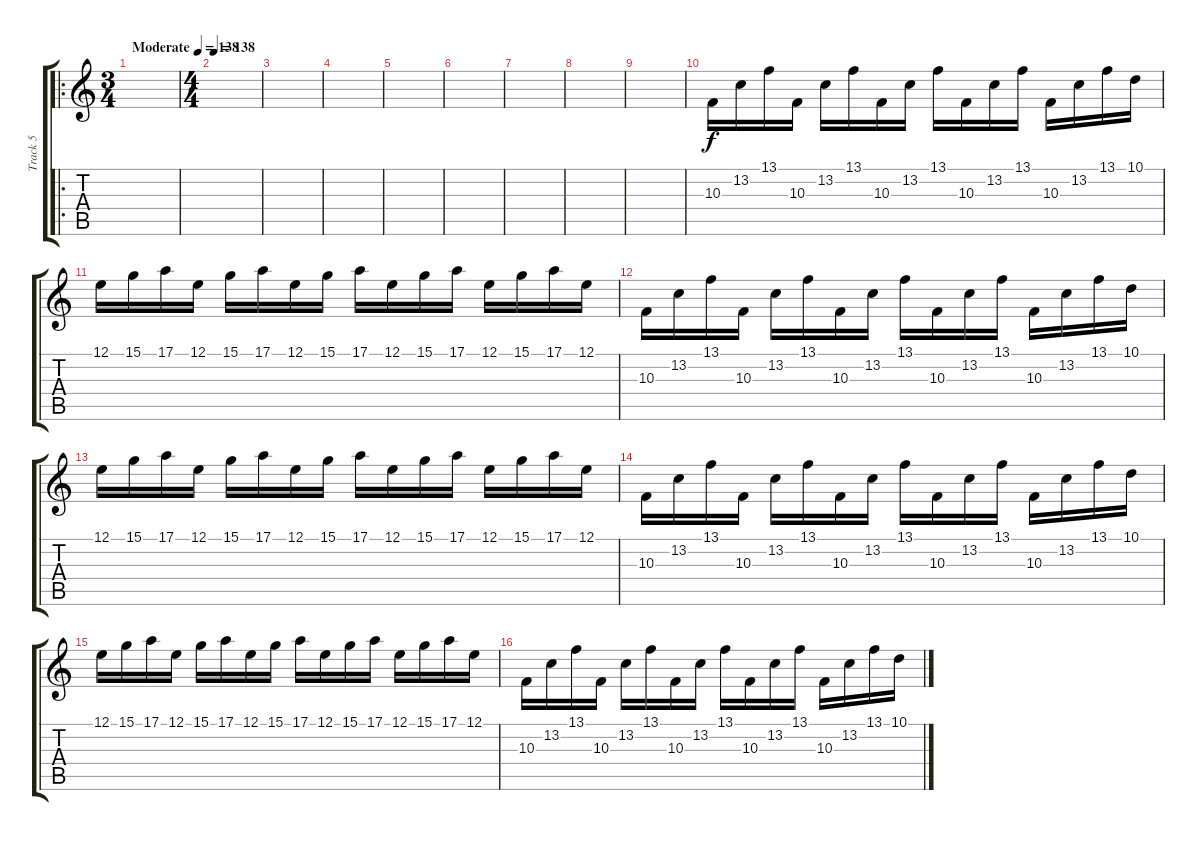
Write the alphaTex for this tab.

\track ("Track 5" "Track 5") {instrument lead5charang}
\staff {score tabs}
\tuning (E4 B3 G3 D3 A2 E2) {hide}
\ro
\ts (3 4)
\tempo (138 "Moderate")
\tempo 276
\tempo (138 "Moderate")
\clef g2
\ks c
|
\ts (4 4)
\tempo 138
|
|
|
|
|
|
|
|
10.3.16 13.2.16 13.1.16 10.3.16 13.2.16 13.1.16 10.3.16 13.2.16 13.1.16 10.3.16 13.2.16 13.1.16 10.3.16 13.2.16 13.1.16 10.1.16 |
12.1.16 15.1.16 17.1.16 12.1.16 15.1.16 17.1.16 12.1.16 15.1.16 17.1.16 12.1.16 15.1.16 17.1.16 12.1.16 15.1.16 17.1.16 12.1.16 |
10.3.16 13.2.16 13.1.16 10.3.16 13.2.16 13.1.16 10.3.16 13.2.16 13.1.16 10.3.16 13.2.16 13.1.16 10.3.16 13.2.16 13.1.16 10.1.16 |
12.1.16 15.1.16 17.1.16 12.1.16 15.1.16 17.1.16 12.1.16 15.1.16 17.1.16 12.1.16 15.1.16 17.1.16 12.1.16 15.1.16 17.1.16 12.1.16 |
10.3.16 13.2.16 13.1.16 10.3.16 13.2.16 13.1.16 10.3.16 13.2.16 13.1.16 10.3.16 13.2.16 13.1.16 10.3.16 13.2.16 13.1.16 10.1.16 |
12.1.16 15.1.16 17.1.16 12.1.16 15.1.16 17.1.16 12.1.16 15.1.16 17.1.16 12.1.16 15.1.16 17.1.16 12.1.16 15.1.16 17.1.16 12.1.16 |
10.3.16 13.2.16 13.1.16 10.3.16 13.2.16 13.1.16 10.3.16 13.2.16 13.1.16 10.3.16 13.2.16 13.1.16 10.3.16 13.2.16 13.1.16 10.1.16
